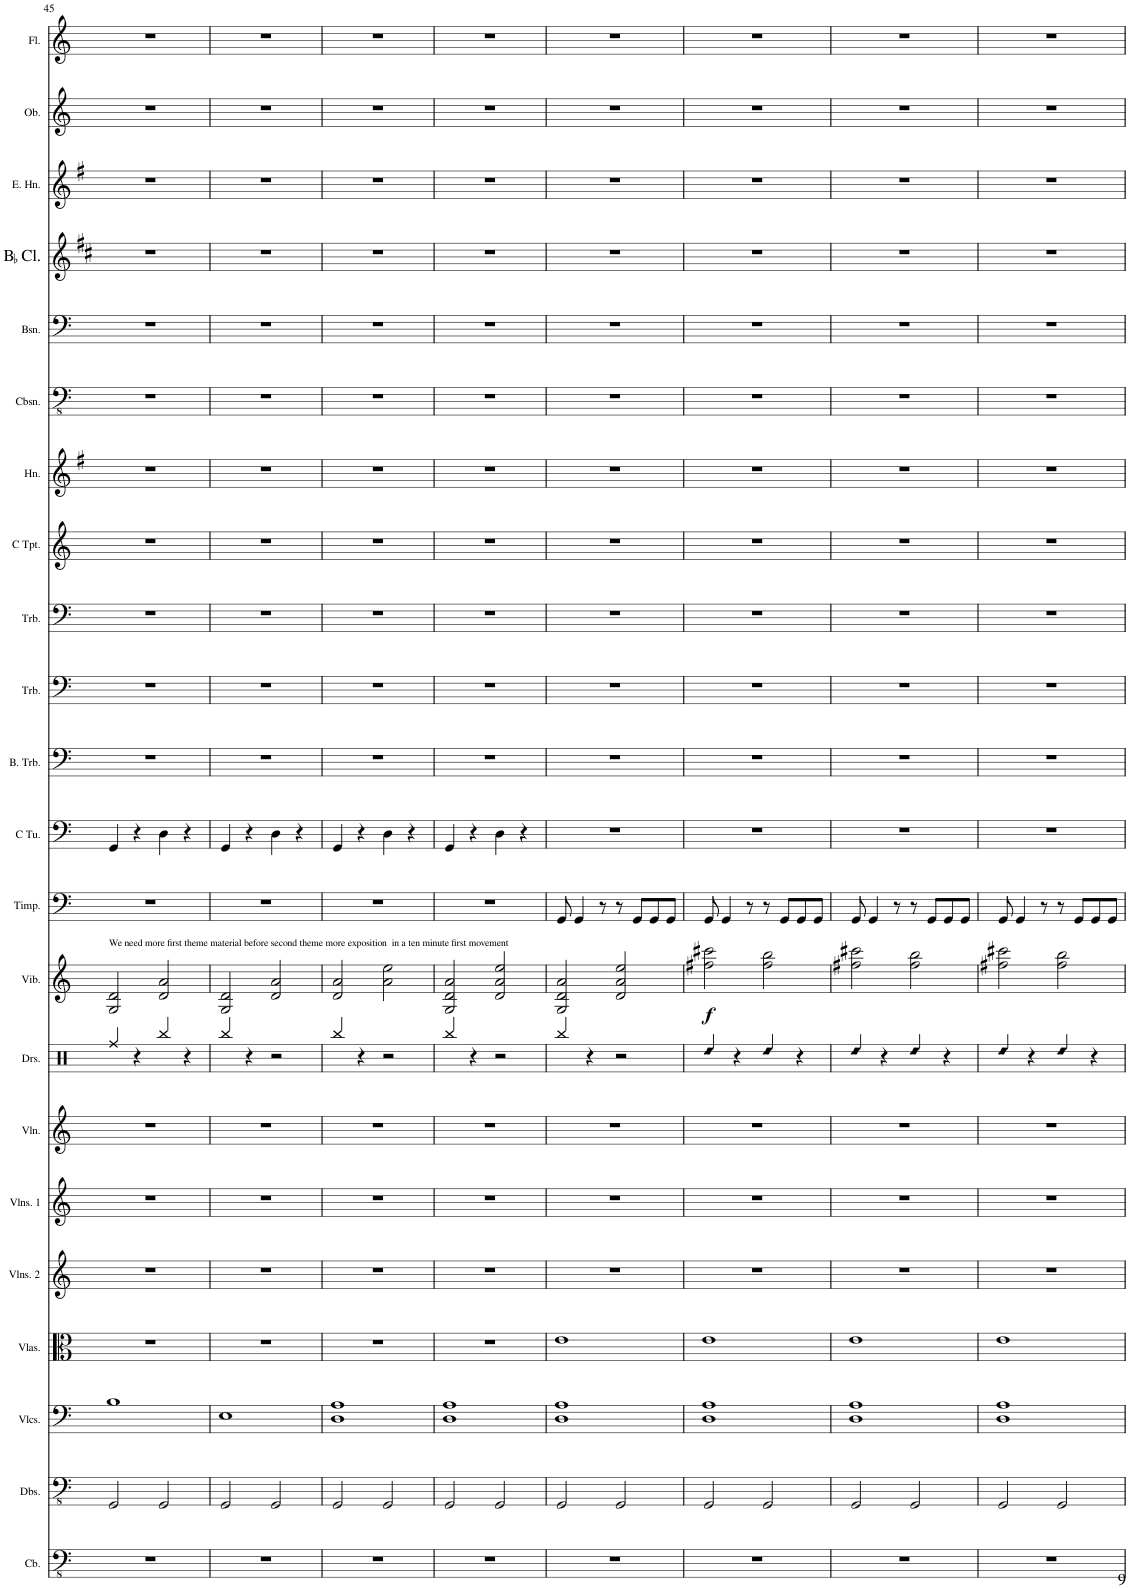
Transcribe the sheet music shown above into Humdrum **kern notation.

**kern	**kern	**kern	**kern	**kern	**kern	**kern	**kern	**kern	**dynam	**kern	**kern	**kern	**kern	**kern	**kern	**kern	**kern	**kern	**kern	**kern	**kern	**kern
*part22	*part21	*part20	*part19	*part18	*part17	*part16	*part15	*part14	*part14	*part13	*part12	*part11	*part10	*part9	*part8	*part7	*part6	*part5	*part4	*part3	*part2	*part1
*staff22	*staff21	*staff20	*staff19	*staff18	*staff17	*staff16	*staff15	*staff14	*staff14	*staff13	*staff12	*staff11	*staff10	*staff9	*staff8	*staff7	*staff6	*staff5	*staff4	*staff3	*staff2	*staff1
*I"Double Bass	*I"Double Basses	*I"Violoncellos	*I"Violas	*I"Violins 2	*I"Violins 1	*I"Violin	*I"Drumset	*I"Vibraphone	*	*I"Timpani	*I"C Tuba	*I"Bass Trombone	*I"Trombone	*I"Trombone	*I"C Trumpet	*I"Horn	*I"Contrabassoon	*I"Bassoon	*I"BaccidentalFlat Clarinet	*I"English Horn	*I"Oboe	*I"Flute
*	*I'Dbs.	*I'Vlcs.	*I'Vlas.	*I'Vlns. 2	*I'Vlns. 1	*I'Vln.	*I'Drs.	*I'Vib.	*	*I'Timp.	*I'C Tu.	*I'B. Trb.	*I'Trb.	*I'Trb.	*I'C Tpt.	*I'Hn.	*I'Cbsn.	*I'Bsn.	*I'BaccidentalFlat Cl.	*I'E. Hn.	*I'Ob.	*I'Fl.
!!LO:PB:g=z
*clefFv4	*clefFv4	*clefF4	*clefC3	*clefG2	*clefG2	*clefG2	*clefX	*clefG2	*	*clefF4	*clefF4	*clefF4	*clefF4	*clefF4	*clefG2	*clefG2	*clefFv4	*clefF4	*clefG2	*clefG2	*clefG2	*clefG2
*Trd7c12	*	*	*	*	*	*	*	*	*	*	*	*	*	*	*	*Trd4c7	*Trd7c12	*	*Trd1c2	*Trd4c7	*	*
*k[]	*k[]	*k[]	*k[]	*k[]	*k[]	*k[]	*k[]	*k[]	*	*k[]	*k[]	*k[]	*k[]	*k[]	*k[]	*k[f#]	*k[]	*k[]	*k[f#c#]	*k[f#]	*k[]	*k[]
*M4/4	*M4/4	*M4/4	*M4/4	*M4/4	*M4/4	*M5/4	*M4/4	*M4/4	*	*M4/4	*M4/4	*M4/4	*M4/4	*M4/4	*M4/4	*M4/4	*M4/4	*M4/4	*M4/4	*M4/4	*M4/4	*M4/4
*met(c)	*met(c)	*met(c)	*met(c)	*met(c)	*met(c)	*	*met(c)	*met(c)	*	*met(c)	*met(c)	*met(c)	*met(c)	*met(c)	*met(c)	*met(c)	*met(c)	*met(c)	*met(c)	*met(c)	*met(c)	*met(c)
=45	=45	=45	=45	=45	=45	=45	=45	=45	=45	=45	=45	=45	=45	=45	=45	=45	=45	=45	=45	=45	=45	=45
!	!	!	!	!	!	!	!	!LO:TX:a:t=We need more first theme material before second theme more exposition  in a ten minute first movement	!	!	!	!	!	!	!	!	!	!	!	!	!	!
1r	2GGG/	1B	1r	1r	1r	4%5r	4Rff/	2G/ 2d/	.	1r	4GG/	1r	1r	1r	1r	1r	1r	1r	1r	1r	1r	1r
.	.	.	.	.	.	.	4r	.	.	.	4r	.	.	.	.	.	.	.	.	.	.	.
.	2GGG/	.	.	.	.	.	4Rbb/	2d/ 2a/	.	.	4D\	.	.	.	.	.	.	.	.	.	.	.
.	.	.	.	.	.	.	4r	.	.	.	4r	.	.	.	.	.	.	.	.	.	.	.
4ryy	4ryy	4ryy	4ryy	4ryy	4ryy	.	4ryy	4ryy	.	4ryy	4ryy	4ryy	4ryy	4ryy	4ryy	4ryy	4ryy	4ryy	4ryy	4ryy	4ryy	4ryy
=46	=46	=46	=46	=46	=46	=46	=46	=46	=46	=46	=46	=46	=46	=46	=46	=46	=46	=46	=46	=46	=46	=46
1r	2GGG/	1E	1r	1r	1r	4%5r	4Rbb/	2G/ 2d/	.	1r	4GG/	1r	1r	1r	1r	1r	1r	1r	1r	1r	1r	1r
.	.	.	.	.	.	.	4r	.	.	.	4r	.	.	.	.	.	.	.	.	.	.	.
.	2GGG/	.	.	.	.	.	2r	2d/ 2a/	.	.	4D\	.	.	.	.	.	.	.	.	.	.	.
.	.	.	.	.	.	.	.	.	.	.	4r	.	.	.	.	.	.	.	.	.	.	.
4ryy	4ryy	4ryy	4ryy	4ryy	4ryy	.	4ryy	4ryy	.	4ryy	4ryy	4ryy	4ryy	4ryy	4ryy	4ryy	4ryy	4ryy	4ryy	4ryy	4ryy	4ryy
=47	=47	=47	=47	=47	=47	=47	=47	=47	=47	=47	=47	=47	=47	=47	=47	=47	=47	=47	=47	=47	=47	=47
1r	2GGG/	1D 1A	1r	1r	1r	4%5r	4Rbb/	2d/ 2a/	.	1r	4GG/	1r	1r	1r	1r	1r	1r	1r	1r	1r	1r	1r
.	.	.	.	.	.	.	4r	.	.	.	4r	.	.	.	.	.	.	.	.	.	.	.
.	2GGG/	.	.	.	.	.	2r	2a\ 2ee\	.	.	4D\	.	.	.	.	.	.	.	.	.	.	.
.	.	.	.	.	.	.	.	.	.	.	4r	.	.	.	.	.	.	.	.	.	.	.
4ryy	4ryy	4ryy	4ryy	4ryy	4ryy	.	4ryy	4ryy	.	4ryy	4ryy	4ryy	4ryy	4ryy	4ryy	4ryy	4ryy	4ryy	4ryy	4ryy	4ryy	4ryy
=48	=48	=48	=48	=48	=48	=48	=48	=48	=48	=48	=48	=48	=48	=48	=48	=48	=48	=48	=48	=48	=48	=48
1r	2GGG/	1D 1A	1r	1r	1r	4%5r	4Rbb/	2G/ 2d/ 2a/	.	1r	4GG/	1r	1r	1r	1r	1r	1r	1r	1r	1r	1r	1r
.	.	.	.	.	.	.	4r	.	.	.	4r	.	.	.	.	.	.	.	.	.	.	.
.	2GGG/	.	.	.	.	.	2r	2d/ 2a/ 2ee/	.	.	4D\	.	.	.	.	.	.	.	.	.	.	.
.	.	.	.	.	.	.	.	.	.	.	4r	.	.	.	.	.	.	.	.	.	.	.
4ryy	4ryy	4ryy	4ryy	4ryy	4ryy	.	4ryy	4ryy	.	4ryy	4ryy	4ryy	4ryy	4ryy	4ryy	4ryy	4ryy	4ryy	4ryy	4ryy	4ryy	4ryy
=49	=49	=49	=49	=49	=49	=49	=49	=49	=49	=49	=49	=49	=49	=49	=49	=49	=49	=49	=49	=49	=49	=49
1r	2GGG/	1D 1A	1e	1r	1r	4%5r	4Rbb/	2G/ 2d/ 2a/	.	8GG/	1r	1r	1r	1r	1r	1r	1r	1r	1r	1r	1r	1r
.	.	.	.	.	.	.	.	.	.	4GG/	.	.	.	.	.	.	.	.	.	.	.	.
.	.	.	.	.	.	.	4r	.	.	.	.	.	.	.	.	.	.	.	.	.	.	.
.	.	.	.	.	.	.	.	.	.	8r	.	.	.	.	.	.	.	.	.	.	.	.
.	2GGG/	.	.	.	.	.	2r	2d/ 2a/ 2ee/	.	8r	.	.	.	.	.	.	.	.	.	.	.	.
.	.	.	.	.	.	.	.	.	.	8GG/L	.	.	.	.	.	.	.	.	.	.	.	.
.	.	.	.	.	.	.	.	.	.	8GG/	.	.	.	.	.	.	.	.	.	.	.	.
.	.	.	.	.	.	.	.	.	.	8GG/J	.	.	.	.	.	.	.	.	.	.	.	.
4ryy	4ryy	4ryy	4ryy	4ryy	4ryy	.	4ryy	4ryy	.	4ryy	4ryy	4ryy	4ryy	4ryy	4ryy	4ryy	4ryy	4ryy	4ryy	4ryy	4ryy	4ryy
=50	=50	=50	=50	=50	=50	=50	=50	=50	=50	=50	=50	=50	=50	=50	=50	=50	=50	=50	=50	=50	=50	=50
!	!	!	!	!	!	!	!LO:N:head=diamond	!	!LO:DY:b	!	!	!	!	!	!	!	!	!	!	!	!	!
1r	2GGG/	1D 1A	1e	1r	1r	4%5r	4Rdd/	2ff#X\ 2ccc#X\	f	8GG/	1r	1r	1r	1r	1r	1r	1r	1r	1r	1r	1r	1r
.	.	.	.	.	.	.	.	.	.	4GG/	.	.	.	.	.	.	.	.	.	.	.	.
.	.	.	.	.	.	.	4r	.	.	.	.	.	.	.	.	.	.	.	.	.	.	.
.	.	.	.	.	.	.	.	.	.	8r	.	.	.	.	.	.	.	.	.	.	.	.
!	!	!	!	!	!	!	!LO:N:head=diamond	!	!	!	!	!	!	!	!	!	!	!	!	!	!	!
.	2GGG/	.	.	.	.	.	4Rdd/	2ff#\ 2bb\	.	8r	.	.	.	.	.	.	.	.	.	.	.	.
.	.	.	.	.	.	.	.	.	.	8GG/L	.	.	.	.	.	.	.	.	.	.	.	.
.	.	.	.	.	.	.	4r	.	.	8GG/	.	.	.	.	.	.	.	.	.	.	.	.
.	.	.	.	.	.	.	.	.	.	8GG/J	.	.	.	.	.	.	.	.	.	.	.	.
4ryy	4ryy	4ryy	4ryy	4ryy	4ryy	.	4ryy	4ryy	.	4ryy	4ryy	4ryy	4ryy	4ryy	4ryy	4ryy	4ryy	4ryy	4ryy	4ryy	4ryy	4ryy
=51	=51	=51	=51	=51	=51	=51	=51	=51	=51	=51	=51	=51	=51	=51	=51	=51	=51	=51	=51	=51	=51	=51
!	!	!	!	!	!	!	!LO:N:head=diamond	!	!	!	!	!	!	!	!	!	!	!	!	!	!	!
1r	2GGG/	1D 1A	1e	1r	1r	4%5r	4Rdd/	2ff#X\ 2ccc#X\	.	8GG/	1r	1r	1r	1r	1r	1r	1r	1r	1r	1r	1r	1r
.	.	.	.	.	.	.	.	.	.	4GG/	.	.	.	.	.	.	.	.	.	.	.	.
.	.	.	.	.	.	.	4r	.	.	.	.	.	.	.	.	.	.	.	.	.	.	.
.	.	.	.	.	.	.	.	.	.	8r	.	.	.	.	.	.	.	.	.	.	.	.
!	!	!	!	!	!	!	!LO:N:head=diamond	!	!	!	!	!	!	!	!	!	!	!	!	!	!	!
.	2GGG/	.	.	.	.	.	4Rdd/	2ff#\ 2bb\	.	8r	.	.	.	.	.	.	.	.	.	.	.	.
.	.	.	.	.	.	.	.	.	.	8GG/L	.	.	.	.	.	.	.	.	.	.	.	.
.	.	.	.	.	.	.	4r	.	.	8GG/	.	.	.	.	.	.	.	.	.	.	.	.
.	.	.	.	.	.	.	.	.	.	8GG/J	.	.	.	.	.	.	.	.	.	.	.	.
4ryy	4ryy	4ryy	4ryy	4ryy	4ryy	.	4ryy	4ryy	.	4ryy	4ryy	4ryy	4ryy	4ryy	4ryy	4ryy	4ryy	4ryy	4ryy	4ryy	4ryy	4ryy
=52	=52	=52	=52	=52	=52	=52	=52	=52	=52	=52	=52	=52	=52	=52	=52	=52	=52	=52	=52	=52	=52	=52
!	!	!	!	!	!	!	!LO:N:head=diamond	!	!	!	!	!	!	!	!	!	!	!	!	!	!	!
1r	2GGG/	1D 1A	1e	1r	1r	4%5r	4Rdd/	2ff#X\ 2ccc#X\	.	8GG/	1r	1r	1r	1r	1r	1r	1r	1r	1r	1r	1r	1r
.	.	.	.	.	.	.	.	.	.	4GG/	.	.	.	.	.	.	.	.	.	.	.	.
.	.	.	.	.	.	.	4r	.	.	.	.	.	.	.	.	.	.	.	.	.	.	.
.	.	.	.	.	.	.	.	.	.	8r	.	.	.	.	.	.	.	.	.	.	.	.
!	!	!	!	!	!	!	!LO:N:head=diamond	!	!	!	!	!	!	!	!	!	!	!	!	!	!	!
.	2GGG/	.	.	.	.	.	4Rdd/	2ff#\ 2bb\	.	8r	.	.	.	.	.	.	.	.	.	.	.	.
.	.	.	.	.	.	.	.	.	.	8GG/L	.	.	.	.	.	.	.	.	.	.	.	.
.	.	.	.	.	.	.	4r	.	.	8GG/	.	.	.	.	.	.	.	.	.	.	.	.
.	.	.	.	.	.	.	.	.	.	8GG/J	.	.	.	.	.	.	.	.	.	.	.	.
4ryy	4ryy	4ryy	4ryy	4ryy	4ryy	.	4ryy	4ryy	.	4ryy	4ryy	4ryy	4ryy	4ryy	4ryy	4ryy	4ryy	4ryy	4ryy	4ryy	4ryy	4ryy
=	=	=	=	=	=	=	=	=	=	=	=	=	=	=	=	=	=	=	=	=	=	=
*-	*-	*-	*-	*-	*-	*-	*-	*-	*-	*-	*-	*-	*-	*-	*-	*-	*-	*-	*-	*-	*-	*-
